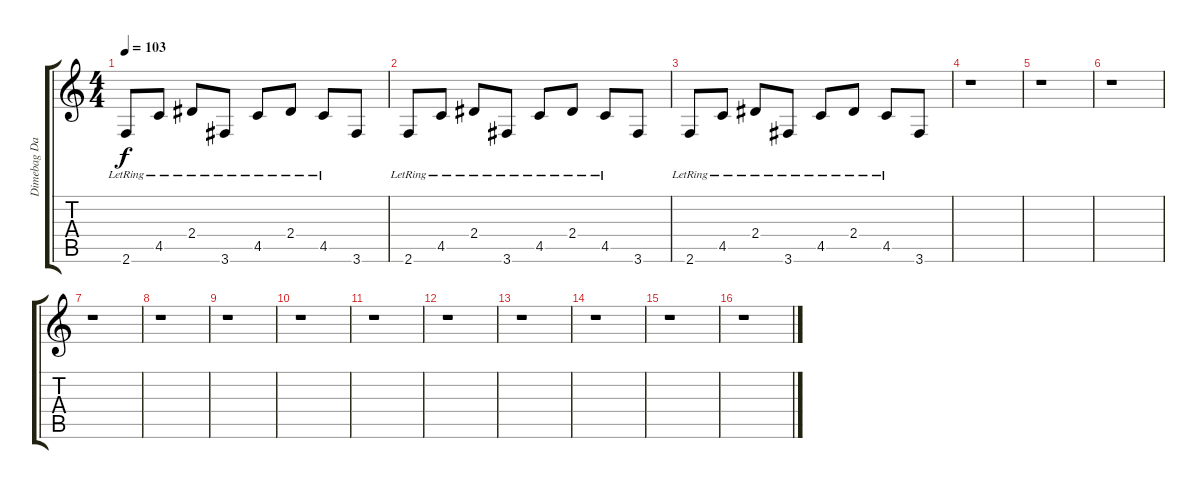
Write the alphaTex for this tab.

\track ("Dimebag Darrel 1" "Dimebag Da") {instrument electricguitarclean}
\staff {score tabs}
\tuning (Eb4 Bb3 Gb3 Db3 Ab2 Eb2) {hide}
\ts (4 4)
\tempo 103
\clef g2
\ks c
2.6{lr}.8{dy f} 4.5{lr}.8 2.4{lr}.8 3.6{lr}.8 4.5{lr}.8 2.4{lr}.8 4.5{lr}.8 3.6.8 |
2.6{lr}.8 4.5{lr}.8 2.4{lr}.8 3.6{lr}.8 4.5{lr}.8 2.4{lr}.8 4.5{lr}.8 3.6.8 |
2.6{lr}.8 4.5{lr}.8 2.4{lr}.8 3.6{lr}.8 4.5{lr}.8 2.4{lr}.8 4.5{lr}.8 3.6.8 |
r.1 |
r.1 |
r.1 |
r.1 |
r.1 |
r.1 |
r.1 |
r.1 |
r.1 |
r.1 |
r.1 |
r.1 |
r.1
